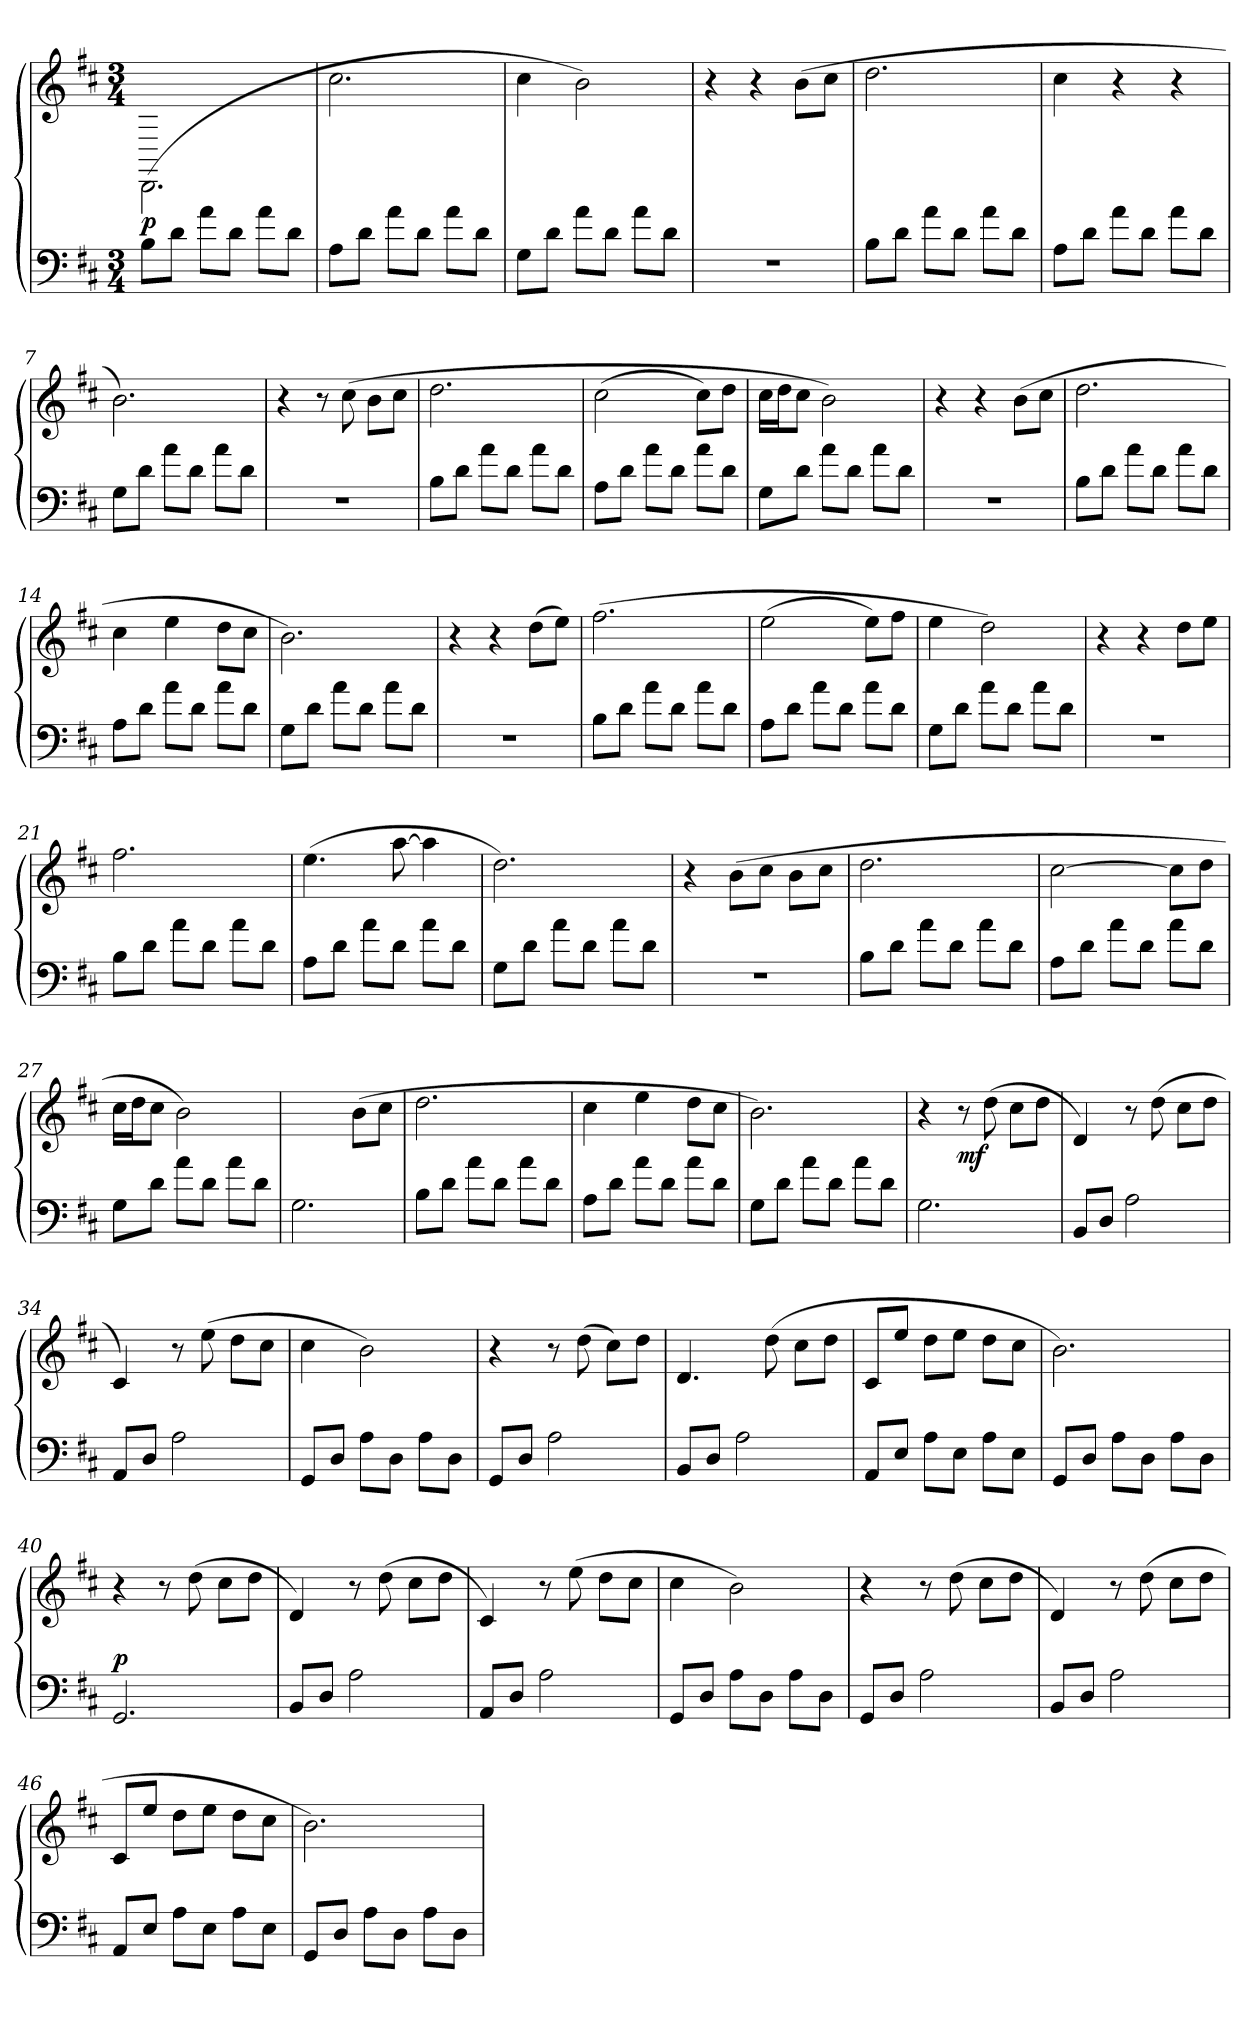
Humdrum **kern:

**kern	**kern	**dynam
*part1	*part1	*part1
*staff2	*staff1	*staff1/2
*clefF4	*clefG2	*
*k[f#c#]	*k[f#c#]	*
*M3/4	*M3/4	*
=1	=1	=1
!	!	!LO:DY:b
8B\L	(2.DD\	p
8d\J	.	.
8a\L	.	.
8d\J	.	.
8a\L	.	.
8d\J	.	.
=2	=2	=2
8A\L	2.cc#\	.
8d\J	.	.
8a\L	.	.
8d\J	.	.
8a\L	.	.
8d\J	.	.
=3	=3	=3
8G\L	4cc#\	.
8d\J	.	.
8a\L	2b\)	.
8d\J	.	.
8a\L	.	.
8d\J	.	.
=4	=4	=4
2.r	4r	.
.	4r	.
.	(8b\L	.
.	8cc#\J	.
=5	=5	=5
8B\L	2.dd\	.
8d\J	.	.
8a\L	.	.
8d\J	.	.
8a\L	.	.
8d\J	.	.
!!LO:LB:g=z
=6	=6	=6
8A\L	4cc#\	.
8d\J	.	.
8a\L	4r	.
8d\J	.	.
8a\L	4r	.
8d\J	.	.
=7	=7	=7
8G\L	2.b\)	.
8d\J	.	.
8a\L	.	.
8d\J	.	.
8a\L	.	.
8d\J	.	.
=8	=8	=8
2.r	4r	.
.	8r	.
.	(8cc#\	.
.	8b\L	.
.	8cc#\J	.
=9	=9	=9
8B\L	2.dd\	.
8d\J	.	.
8a\L	.	.
8d\J	.	.
8a\L	.	.
8d\J	.	.
=10	=10	=10
8A\L	(2cc#\	.
8d\J	.	.
8a\L	.	.
8d\J	.	.
8a\L	8cc#\L)	.
8d\J	8dd\J	.
!!LO:LB:g=z
=11	=11	=11
8G\L	16cc#\LL	.
.	16dd\J	.
8d\J	8cc#\J	.
8a\L	2b\)	.
8d\J	.	.
8a\L	.	.
8d\J	.	.
=12	=12	=12
2.r	4r	.
.	4r	.
.	(8b\L	.
.	8cc#\J	.
=13	=13	=13
8B\L	2.dd\	.
8d\J	.	.
8a\L	.	.
8d\J	.	.
8a\L	.	.
8d\J	.	.
=14	=14	=14
8A\L	4cc#\	.
8d\J	.	.
8a\L	4ee\	.
8d\J	.	.
8a\L	8dd\L	.
8d\J	8cc#\J	.
=15	=15	=15
8G\L	2.b\)	.
8d\J	.	.
8a\L	.	.
8d\J	.	.
8a\L	.	.
8d\J	.	.
=16	=16	=16
2.r	4r	.
.	4r	.
.	(8dd\L	.
.	8ee\J)	.
!!LO:LB:g=z
=17	=17	=17
8B\L	(2.ff#\	.
8d\J	.	.
8a\L	.	.
8d\J	.	.
8a\L	.	.
8d\J	.	.
=18	=18	=18
8A\L	(2ee\	.
8d\J	.	.
8a\L	.	.
8d\J	.	.
8a\L	8ee\L)	.
8d\J	8ff#\J	.
=19	=19	=19
8G\L	4ee\	.
8d\J	.	.
8a\L	2dd\)	.
8d\J	.	.
8a\L	.	.
8d\J	.	.
=20	=20	=20
2.r	4r	.
.	4r	.
.	8dd\L	.
.	8ee\J	.
=21	=21	=21
8B\L	2.ff#\	.
8d\J	.	.
8a\L	.	.
8d\J	.	.
8a\L	.	.
8d\J	.	.
!!LO:LB:g=z
=22	=22	=22
8A\L	(4.ee\	.
8d\J	.	.
8a\L	.	.
8d\J	[8aa\	.
8a\L	4aa\]	.
8d\J	.	.
=23	=23	=23
8G\L	2.dd\)	.
8d\J	.	.
8a\L	.	.
8d\J	.	.
8a\L	.	.
8d\J	.	.
=24	=24	=24
2.r	4r	.
.	(8b\L	.
.	8cc#\J	.
.	8b\L	.
.	8cc#\J	.
=25	=25	=25
8B\L	2.dd\	.
8d\J	.	.
8a\L	.	.
8d\J	.	.
8a\L	.	.
8d\J	.	.
=26	=26	=26
8A\L	[2cc#\	.
8d\J	.	.
8a\L	.	.
8d\J	.	.
8a\L	8cc#\L]	.
8d\J	8dd\J	.
!!LO:PB:g=z
=27	=27	=27
8G\L	16cc#\LL	.
.	16dd\J	.
8d\J	8cc#\J	.
8a\L	2b\)	.
8d\J	.	.
8a\L	.	.
8d\J	.	.
=28	=28	=28
2.G\	2ryy	.
.	(8b\L	.
.	8cc#\J	.
=29	=29	=29
8B\L	2.dd\	.
8d\J	.	.
8a\L	.	.
8d\J	.	.
8a\L	.	.
8d\J	.	.
=30	=30	=30
8A\L	4cc#\	.
8d\J	.	.
8a\L	4ee\	.
8d\J	.	.
8a\L	8dd\L	.
8d\J	8cc#\J	.
=31	=31	=31
8G\L	2.b\)	.
8d\J	.	.
8a\L	.	.
8d\J	.	.
8a\L	.	.
8d\J	.	.
=32	=32	=32
2.G\	4r	.
!	!	!LO:DY:b
.	8r	mf
.	(8dd\	.
.	8cc#\L	.
.	8dd\J	.
!!LO:LB:g=z
=33	=33	=33
8BB/L	4d/)	.
8D/J	.	.
2A\	8r	.
.	(8dd\	.
.	8cc#\L	.
.	8dd\J	.
=34	=34	=34
8AA/L	4c#/)	.
8D/J	.	.
2A\	8r	.
.	(8ee\	.
.	8dd\L	.
.	8cc#\J	.
=35	=35	=35
8GG/L	4cc#\	.
8D/J	.	.
8A\L	2b\)	.
8D\J	.	.
8A\L	.	.
8D\J	.	.
=36	=36	=36
8GG/L	4r	.
8D/J	.	.
2A\	8r	.
.	(8dd\	.
.	8cc#\L)	.
.	8dd\J	.
=37	=37	=37
8BB/L	4.d/	.
8D/J	.	.
2A\	.	.
.	(8dd\	.
.	8cc#\L	.
.	8dd\J	.
!!LO:LB:g=z
=38	=38	=38
8AA/L	8c#/L	.
8E/J	8ee/J	.
8A\L	8dd\L	.
8E\J	8ee\J	.
8A\L	8dd\L	.
8E\J	8cc#\J	.
=39	=39	=39
8GG/L	2.b\)	.
8D/J	.	.
8A\L	.	.
8D\J	.	.
8A\L	.	.
8D\J	.	.
=40	=40	=40
!	!	!LO:DY:a=2
2.GG/	4r	p
.	8r	.
.	(8dd\	.
.	8cc#\L	.
.	8dd\J	.
=41	=41	=41
8BB/L	4d/)	.
8D/J	.	.
2A\	8r	.
.	(8dd\	.
.	8cc#\L	.
.	8dd\J	.
=42	=42	=42
8AA/L	4c#/)	.
8D/J	.	.
2A\	8r	.
.	(8ee\	.
.	8dd\L	.
.	8cc#\J	.
=43	=43	=43
8GG/L	4cc#\	.
8D/J	.	.
8A\L	2b\)	.
8D\J	.	.
8A\L	.	.
8D\J	.	.
!!LO:LB:g=z
=44	=44	=44
8GG/L	4r	.
8D/J	.	.
2A\	8r	.
.	(8dd\	.
.	8cc#\L	.
.	8dd\J	.
=45	=45	=45
8BB/L	4d/)	.
8D/J	.	.
2A\	8r	.
.	(8dd\	.
.	8cc#\L	.
.	8dd\J	.
=46	=46	=46
8AA/L	8c#/L	.
8E/J	8ee/J	.
8A\L	8dd\L	.
8E\J	8ee\J	.
8A\L	8dd\L	.
8E\J	8cc#\J	.
=47	=47	=47
8GG/L	2.b\)	.
8D/J	.	.
8A\L	.	.
8D\J	.	.
8A\L	.	.
8D\J	.	.
=	=	=
*-	*-	*-
